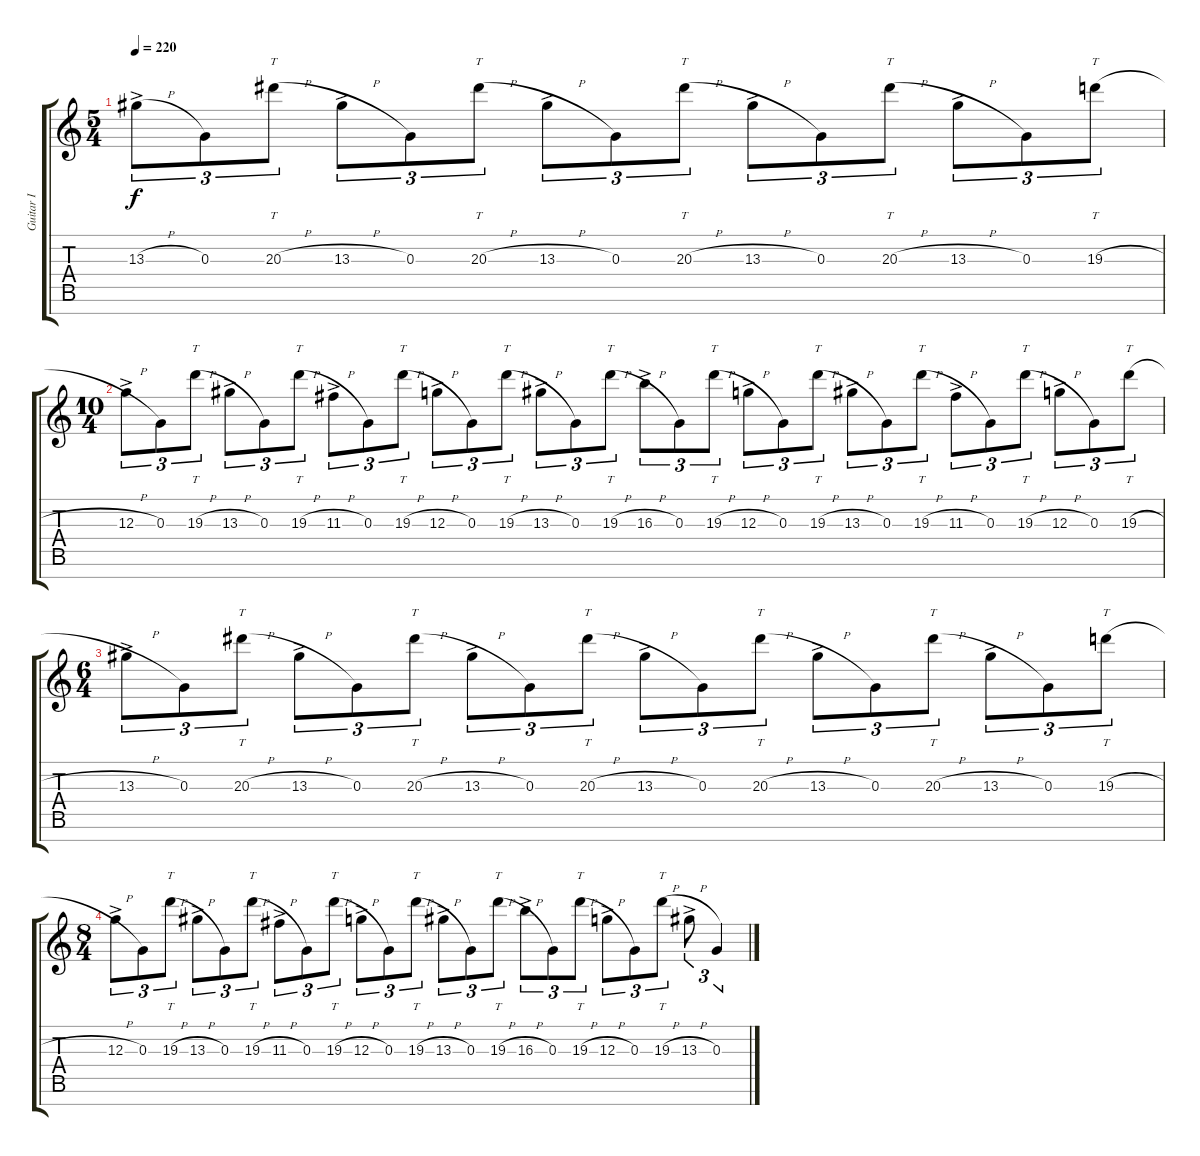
\track ("Guitar I" "Guitar I") {instrument distortionguitar}
\staff {score tabs}
\tuning (E4 B3 G3 D3 A2 E2 B1) {hide}
\ts (5 4)
\tempo 220
\clef g2
\ks c
13.3{h ac}.8{tu (3 2) dy f} 0.3.8{tu (3 2)} 20.3{h}.8{tt tu (3 2)} 13.3{h ac}.8{tu (3 2)} 0.3.8{tu (3 2)} 20.3{h}.8{tt tu (3 2)} 13.3{h ac}.8{tu (3 2)} 0.3.8{tu (3 2)} 20.3{h}.8{tt tu (3 2)} 13.3{h ac}.8{tu (3 2)} 0.3.8{tu (3 2)} 20.3{h}.8{tt tu (3 2)} 13.3{h ac}.8{tu (3 2)} 0.3.8{tu (3 2)} 19.3{h}.8{tt tu (3 2)} |
\ts (10 4)
12.3{h ac}.8{tu (3 2)} 0.3.8{tu (3 2)} 19.3{h}.8{tt tu (3 2)} 13.3{h ac}.8{tu (3 2)} 0.3.8{tu (3 2)} 19.3{h}.8{tt tu (3 2)} 11.3{h ac}.8{tu (3 2)} 0.3.8{tu (3 2)} 19.3{h}.8{tt tu (3 2)} 12.3{h ac}.8{tu (3 2)} 0.3.8{tu (3 2)} 19.3{h}.8{tt tu (3 2)} 13.3{h ac}.8{tu (3 2)} 0.3.8{tu (3 2)} 19.3{h}.8{tt tu (3 2)} 16.3{h ac}.8{tu (3 2)} 0.3.8{tu (3 2)} 19.3{h}.8{tt tu (3 2)} 12.3{h ac}.8{tu (3 2)} 0.3.8{tu (3 2)} 19.3{h}.8{tt tu (3 2)} 13.3{h ac}.8{tu (3 2)} 0.3.8{tu (3 2)} 19.3{h}.8{tt tu (3 2)} 11.3{h ac}.8{tu (3 2)} 0.3.8{tu (3 2)} 19.3{h}.8{tt tu (3 2)} 12.3{h ac}.8{tu (3 2)} 0.3.8{tu (3 2)} 19.3{h}.8{tt tu (3 2)} |
\ts (6 4)
13.3{h ac}.8{tu (3 2)} 0.3.8{tu (3 2)} 20.3{h}.8{tt tu (3 2)} 13.3{h ac}.8{tu (3 2)} 0.3.8{tu (3 2)} 20.3{h}.8{tt tu (3 2)} 13.3{h ac}.8{tu (3 2)} 0.3.8{tu (3 2)} 20.3{h}.8{tt tu (3 2)} 13.3{h ac}.8{tu (3 2)} 0.3.8{tu (3 2)} 20.3{h}.8{tt tu (3 2)} 13.3{h ac}.8{tu (3 2)} 0.3.8{tu (3 2)} 20.3{h}.8{tt tu (3 2)} 13.3{h ac}.8{tu (3 2)} 0.3.8{tu (3 2)} 19.3{h}.8{tt tu (3 2)} |
\ts (8 4)
12.3{h ac}.8{tu (3 2)} 0.3.8{tu (3 2)} 19.3{h}.8{tt tu (3 2)} 13.3{h ac}.8{tu (3 2)} 0.3.8{tu (3 2)} 19.3{h}.8{tt tu (3 2)} 11.3{h ac}.8{tu (3 2)} 0.3.8{tu (3 2)} 19.3{h}.8{tt tu (3 2)} 12.3{h ac}.8{tu (3 2)} 0.3.8{tu (3 2)} 19.3{h}.8{tt tu (3 2)} 13.3{h ac}.8{tu (3 2)} 0.3.8{tu (3 2)} 19.3{h}.8{tt tu (3 2)} 16.3{h ac}.8{tu (3 2)} 0.3.8{tu (3 2)} 19.3{h}.8{tt tu (3 2)} 12.3{h ac}.8{tu (3 2)} 0.3.8{tu (3 2)} 19.3{h}.8{tt tu (3 2)} 13.3{h ac}.8{tu (3 2)} 0.3.4{tu (3 2)}
